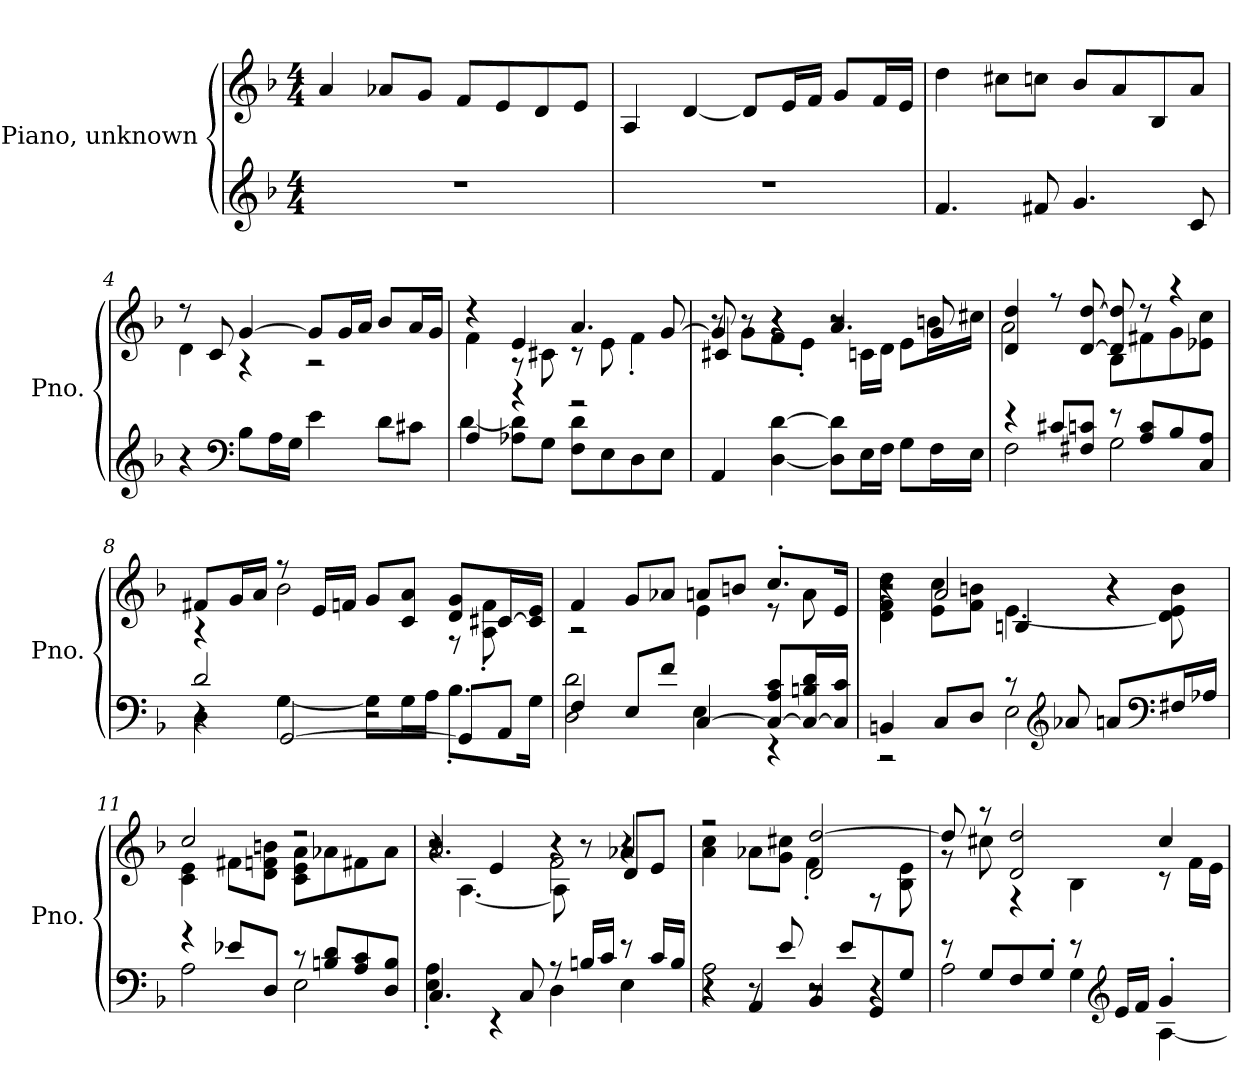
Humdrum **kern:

**kern	**kern
*part1	*part1
*staff2	*staff1
*I"Piano, unknown	*
*I'Pno.	*
*clefG2	*clefG2
*k[b-]	*k[b-]
*M4/4	*M4/4
*MM120	*MM120
=1	=1
1r	4a/
.	8a-X/L
.	8g/J
.	8f/L
.	8e/
.	8d/
.	8e/J
=2	=2
1r	4A/
.	[4d/
.	8d/L]
.	16e/L
.	16f/JJ
.	8g/L
.	16f/L
.	16e/JJ
=3	=3
4.f/	4dd\
.	8cc#X\L
8f#X/	8ccn\J
4.g/	8b-/L
.	8a/
.	8B-/
8c/	8a/J
=4	=4
*	*^
4r	8r	4d\
.	8c/	.
*clefF4	*	*
8B-\L	[4g/	4r
16A\L	.	.
16G\JJ	.	.
4e\	8g/L]	2r
.	16g/L	.
.	16a/JJ	.
8d\L	8b-/L	.
8c#X\J	16a/L	.
.	16g/JJ	.
!!LO:LB:g=z	!!
=5	=5	=5
*^	*	*
4A/	[4d\	4r	4f\
4r	8A-X\ 8d\]L	4e/	8r
.	8G\J	.	8c#X\
2r	8F\ 8d\L	4.a/	8r
.	8E\	.	8e\
.	8D\	.	4f'\
.	8E\J	[8g/	.
*v	*v	*	*
=6	=6	=6
*	*	*^
4AA/	8g/]	8r	4c#X/
.	8r	8g\L	.
[4D\ [4d\	4r	8f\	4r
.	.	8e'\J	.
8D\] 8d\]L	4.a/	8r	2r
16E\L	.	16cn\LL	.
16F\JJ	.	16d\JJ	.
8G\L	.	8e\L	.
16F\L	8g/	16bn\L	.
16E\JJ	.	16cc#X\JJ	.
*	*	*v	*v
=7	=7	=7
*^	*	*
4r	2F\	4d/ 4dd/	2a\
8c#X/L	.	8r	.
8F#X/ 8cn/J	.	[8d/ [8dd/	.
8r	2G\	8d/] 8dd/]	8B-\L
8A/ 8c/L	.	8r	8f#X\
8B-/	.	4r	8g\
8C/ 8A/J	.	.	8e-X\ 8cc\J
!!LO:LB:g=z	!!
=8	=8	=8	=8
*	*^	*	*
2d/	4D\	4r	8f#X/L	4r
.	.	.	16g/L	.
.	.	.	16a/JJ	.
.	[4G\	[2GG/	8r	2b-\
.	.	.	16e/LL	.
.	.	.	16fn/JJ	.
2r	8G\L]	.	8g/L	.
.	16G\L	.	8c/ 8a/J	.
.	16A\JJ	.	.	.
.	8.B-'\L	8GG/L]	8d/ 8g/L	8r
.	.	8AA/J	[16c#X/L	8A\' 8f\'
.	16G\Jk	.	16c#/] 16e/JJ	.
*	*v	*v	*	*
=9	=9	=9	=9
4F/	2D\ 2d\	4f/	2r
8E/L	.	8g/L	.
8f/J	.	8a-X/J	.
[4C/	4E\	8an/L	4e\
.	.	8bn/J	.
8C/_ 8A/ 8c/L	4r	8.cc'/L	8r
16C/_ 16Bn/ 16d/L	.	.	8a\
16C/] 16c/JJ	.	16e/Jk	.
=10	=10	=10	=10
*	*	*	*^
4BBn/	2r	4r	4d\ 4f\ 4dd\	2r
8C/L	.	2a/	8e\ 8cc\L	.
8D/J	.	.	8f\ 8bn\J	.
8r	2E\	.	[4.e\	4Bn/
*clefG2	*	*	*	*
8a-X/	.	.	.	.
8an/L	.	4r	.	4r
*clefF4	*	*	*	*
16F#X/L	.	.	8d\ 8e\] 8b\	.
16A-X/JJ	.	.	.	.
*	*	*	*v	*v
!!LO:LB:g=z
=11	=11	=11	=11
4r	2A\	2cc/	4c\ 4e\
8e-X/L	.	.	8f#X\L
8D/J	.	.	8d\ 8fn\ 8bn\J
8r	2E\	2r	8c\ 8e\ 8a\L
8Bn/ 8d/L	.	.	8a-X\
8A/ 8c/	.	.	8f#X\
8D/ 8B/J	.	.	8a-\J
=12	=12	=12	=12
*	*	*^	*^
4.C/	4E\' 4A\'	2.a/	2r	4r	8r
.	.	.	.	.	[4.A\
.	4r	.	.	4e/	.
8C/	.	.	.	.	.
8r	4D\	.	2f\	4r	8A\]
16Bn/LL	.	.	.	.	8r
16c/JJ	.	.	.	.	.
8r	4E\	4a-X/	.	8d/L	4r
16c/LL	.	.	.	8e/J	.
16B/JJ	.	.	.	.	.
*	*	*	*v	*v	*v
=13	=13	=13	=13
*	*^	*	*
4r	2A\	4r	2r	4a\ 4cc\
8r	.	4AA/	.	8a-X\L
8e/	.	.	.	8g\ 8cc#X\J
8r	2r	4BB-/	2d/ [2dd/	4f'\
8e/L	.	.	.	.
8GG/	.	4r	.	8r
8G/J	.	.	.	8B-\ 8e\
*	*v	*v	*	*
!!LO:LB:g=z	!!
=14	=14	=14	=14
8r	2A\	8dd/]	8r
8G/L	.	8r	8cc#X\
8F/	.	2d/ 2dd/	4r
8G'/J	.	.	.
8r	4G\	.	4B-\
*clefG2	*	*	*
16e/LL	.	.	.
16f/JJ	.	.	.
4g'/	[4A\	4cc#/	8r
.	.	.	16f\LL
.	.	.	16e\JJ
*v	*v	*	*
*	*v	*v
=	=
*-	*-
